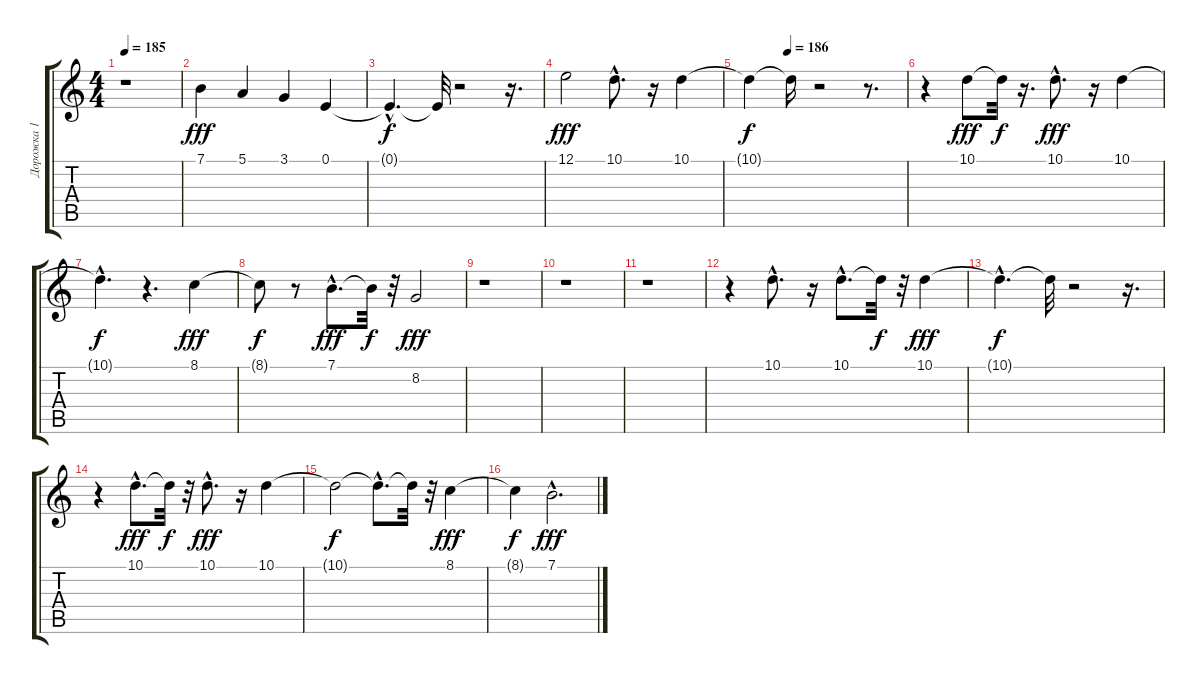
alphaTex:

\track ("Дорожка 1" "Дорожка 1") {instrument clarinet}
\staff {score tabs}
\tuning (E4 B3 G3 D3 A2 E2) {hide}
\ts (4 4)
\tempo 185
\clef g2
\ks c
r.1{dy f} |
7.1.4{dy fff} 5.1.4 3.1.4 0.1.4 |
0.1{hac t}.4{d dy f} 0.1{t}.32 r.2 r.16{d} |
12.1.2{dy fff} 10.1{hac}.8{d} r.16 10.1.4 |
\tempo (186 0.25)
10.1{t}.4{dy f} 10.1{t}.16 r.2 r.8{d} |
r.4 10.1.8{dy fff} 10.1{t}.32{dy f} r.16{d} 10.1{hac}.8{d dy fff} r.16 10.1.4 |
10.1{hac t}.4{d dy f} r.4{d} 8.1.4{dy fff} |
8.1{t}.8{dy f} r.8 7.1{hac}.8{d dy fff} 7.1{t}.32{dy f} r.32 8.2.2{dy fff} |
r.1 |
r.1 |
r.1 |
r.4 10.1{hac}.8{d} r.16 10.1{hac}.8{d} 10.1{t}.32{dy f} r.32 10.1.4{dy fff} |
10.1{hac t}.4{d dy f} 10.1{t}.32 r.2 r.16{d} |
r.4 10.1{hac}.8{d dy fff} 10.1{t}.32{dy f} r.32 10.1{hac}.8{d dy fff} r.16 10.1.4 |
10.1{t}.2{dy f} 10.1{hac t}.8{d} 10.1{t}.32 r.32 8.1.4{dy fff} |
8.1{t}.4{dy f} 7.1{hac}.2{d dy fff}
